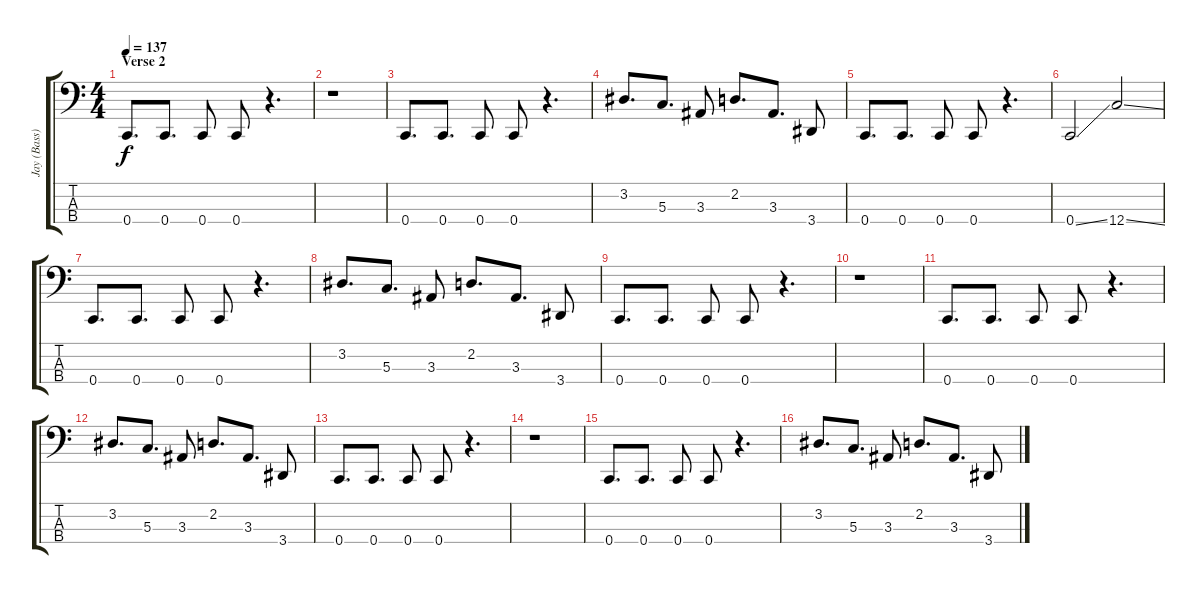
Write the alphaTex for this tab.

\track ("Jay (Bass)" "Jay (Bass)") {instrument electricbasspick}
\staff {score tabs}
\tuning (F2 C2 G1 C1) {hide}
\ts (4 4)
\section ("" "Verse 2")
\tempo 137
\clef f4
\ks c
0.4.8{d dy f} 0.4.8{d} 0.4.8 0.4.8 r.4{d} |
r.1 |
0.4.8{d} 0.4.8{d} 0.4.8 0.4.8 r.4{d} |
3.2.8{d} 5.3.8{d} 3.3.8 2.2.8{d} 3.3.8{d} 3.4.8 |
0.4.8{d} 0.4.8{d} 0.4.8 0.4.8 r.4{d} |
0.4{ss}.2 12.4{ss}.2 |
0.4.8{d} 0.4.8{d} 0.4.8 0.4.8 r.4{d} |
3.2.8{d} 5.3.8{d} 3.3.8 2.2.8{d} 3.3.8{d} 3.4.8 |
0.4.8{d} 0.4.8{d} 0.4.8 0.4.8 r.4{d} |
r.1 |
0.4.8{d} 0.4.8{d} 0.4.8 0.4.8 r.4{d} |
3.2.8{d} 5.3.8{d} 3.3.8 2.2.8{d} 3.3.8{d} 3.4.8 |
0.4.8{d} 0.4.8{d} 0.4.8 0.4.8 r.4{d} |
r.1 |
0.4.8{d} 0.4.8{d} 0.4.8 0.4.8 r.4{d} |
3.2.8{d} 5.3.8{d} 3.3.8 2.2.8{d} 3.3.8{d} 3.4.8
